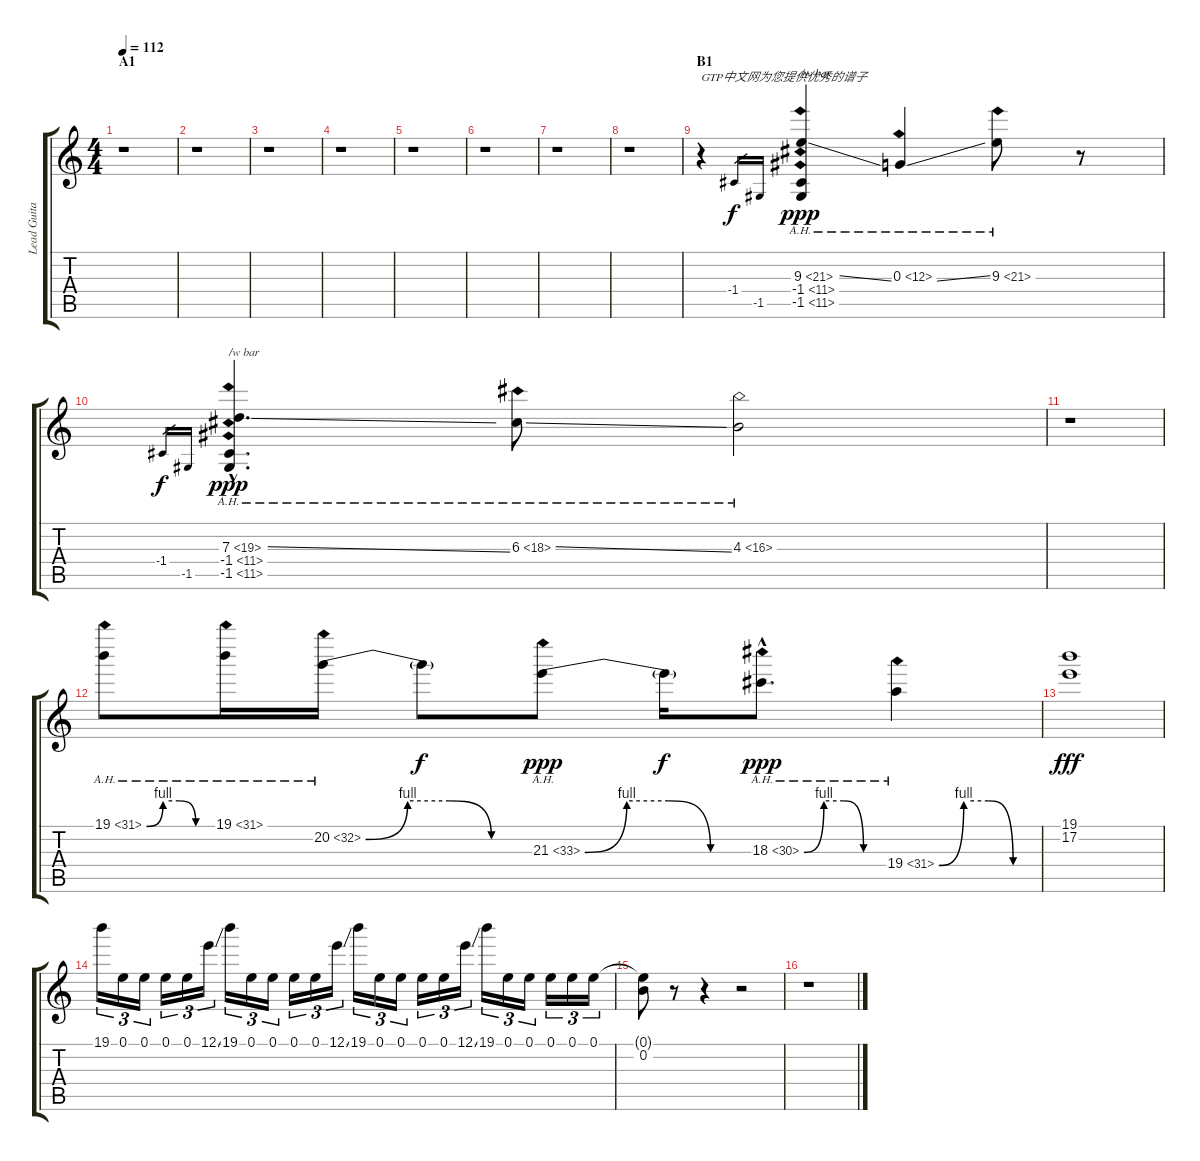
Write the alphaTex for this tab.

\track ("Lead Guitar 1" "Lead Guita") {instrument distortionguitar}
\staff {score tabs}
\tuning (E4 B3 G3 D3 A2 E2) {hide}
\ts (4 4)
\section ("" "A1")
\tempo 112
\clef g2
\ks c
r.1{dy f instrument distortionguitar} |
r.1 |
r.1 |
r.1 |
r.1 |
r.1 |
r.1 |
r.1 |
\section ("" "B1")
r.4{txt "GTP中文网为您提供优秀的谱子"} -1.4.16{gr} -1.5.16{gr} (9.3{ah 12 ss} -1.4{ah 12} -1.5{ah 12}).4{txt "/w bar" dy ppp} 0.3{ah 12 ss}.4 9.3{ah 12}.8 r.8 |
-1.4.16{gr dy f} -1.5.16{gr} (7.3{ah 12 ss hac} -1.4{ah 12 hac} -1.5{ah 12 hac}).4{d txt "/w bar" dy ppp} 6.3{ah 12 ss}.8 4.3{ah 12}.2 |
r.1 |
19.1{be (custom 0 0 15 4 30 4 45 0 60 0) ah 12}.8 19.1{ah 12}.16 20.2{be (custom 0 0 15 4 30 4 45 0 60 0) ah 12}.16 20.2{t}.8{dy f} 21.3{be (custom 0 0 15 4 30 4 45 0 60 0) ah 12}.8{dy ppp} 21.3{t}.16{dy f} 18.3{be (custom 0 0 15 4 30 4 45 0 60 0) ah 12 hac}.8{d dy ppp} 19.4{be (custom 0 0 15 4 30 4 45 0 60 0) ah 12}.4 |
(19.1 17.2).1{dy fff} |
19.1.16{tu (3 2)} 0.1.16{tu (3 2)} 0.1.16{tu (3 2)} 0.1.16{tu (3 2)} 0.1.16{tu (3 2)} 12.1{ss}.16{tu (3 2)} 19.1.16{tu (3 2)} 0.1.16{tu (3 2)} 0.1.16{tu (3 2)} 0.1.16{tu (3 2)} 0.1.16{tu (3 2)} 12.1{ss}.16{tu (3 2)} 19.1.16{tu (3 2)} 0.1.16{tu (3 2)} 0.1.16{tu (3 2)} 0.1.16{tu (3 2)} 0.1.16{tu (3 2)} 12.1{ss}.16{tu (3 2)} 19.1.16{tu (3 2)} 0.1.16{tu (3 2)} 0.1.16{tu (3 2)} 0.1.16{tu (3 2)} 0.1.16{tu (3 2)} 0.1.16{tu (3 2)} |
(0.1{t} 0.2).8 r.8 r.4 r.2 |
r.1
